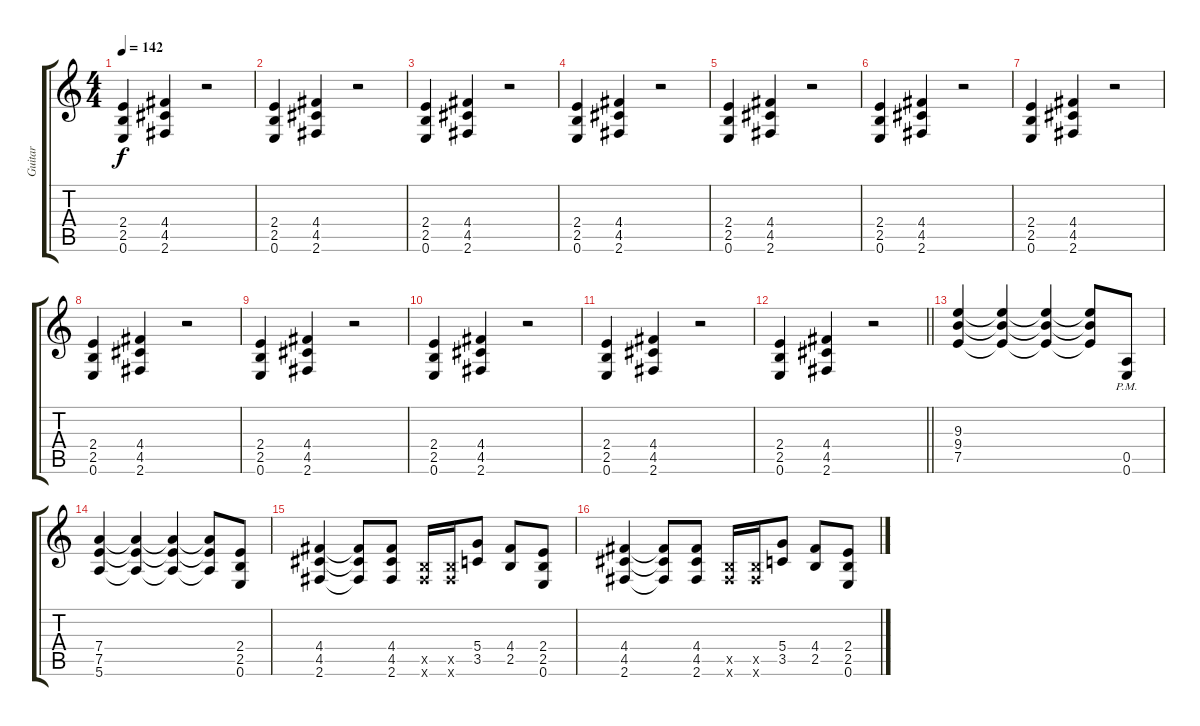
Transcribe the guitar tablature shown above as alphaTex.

\track ("Guitar" "Guitar") {instrument overdrivenguitar}
\staff {score tabs}
\tuning (E4 B3 G3 D3 A2 E2) {hide}
\ts (4 4)
\tempo 142
\clef g2
\ks c
(2.4 2.5 0.6).4{dy f} (4.4 4.5 2.6).4 r.2 |
(2.4 2.5 0.6).4 (4.4 4.5 2.6).4 r.2 |
(2.4 2.5 0.6).4 (4.4 4.5 2.6).4 r.2 |
(2.4 2.5 0.6).4 (4.4 4.5 2.6).4 r.2 |
(2.4 2.5 0.6).4 (4.4 4.5 2.6).4 r.2 |
(2.4 2.5 0.6).4 (4.4 4.5 2.6).4 r.2 |
(2.4 2.5 0.6).4 (4.4 4.5 2.6).4 r.2 |
(2.4 2.5 0.6).4 (4.4 4.5 2.6).4 r.2 |
(2.4 2.5 0.6).4 (4.4 4.5 2.6).4 r.2 |
(2.4 2.5 0.6).4 (4.4 4.5 2.6).4 r.2 |
(2.4 2.5 0.6).4 (4.4 4.5 2.6).4 r.2 |
\barLineRight lightlight
(2.4 2.5 0.6).4 (4.4 4.5 2.6).4 r.2 |
\section ("" "")
(9.3 9.4 7.5).4 (9.3{t} 9.4{t} 7.5{t}).4 (9.3{t} 9.4{t} 7.5{t}).4 (9.3{t} 9.4{t} 7.5{t}).8 (0.5{pm} 0.6{pm}).8 |
(7.4 7.5 5.6).4 (7.4{t} 7.5{t} 5.6{t}).4 (7.4{t} 7.5{t} 5.6{t}).4 (7.4{t} 7.5{t} 5.6{t}).8 (2.4 2.5 0.6).8 |
(4.4 4.5 2.6).4 (4.4{t} 4.5{t} 2.6{t}).8 (4.4 4.5 2.6).8 (2.5{x} 2.6{x}).16 (2.5{x} 2.6{x}).16 (5.4 3.5).8 (4.4 2.5).8 (2.4 2.5 0.6).8 |
(4.4 4.5 2.6).4 (4.4{t} 4.5{t} 2.6{t}).8 (4.4 4.5 2.6).8 (2.5{x} 2.6{x}).16 (2.5{x} 2.6{x}).16 (5.4 3.5).8 (4.4 2.5).8 (2.4 2.5 0.6).8
